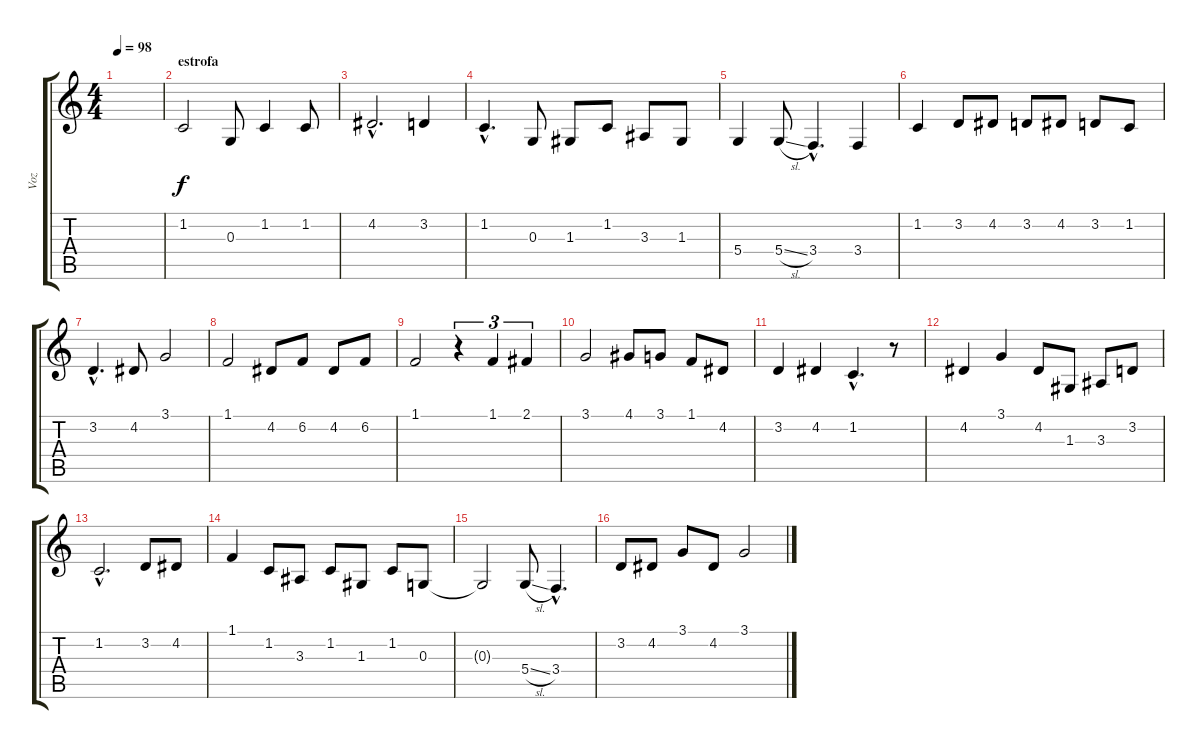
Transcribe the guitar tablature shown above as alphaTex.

\track ("Voz" "Voz") {instrument lead6voice}
\staff {score tabs}
\tuning (E4 B3 G3 D3 A2 E2) {hide}
\ts (4 4)
\tempo 98
\clef g2
\ks c
|
\section ("" "estrofa")
1.2.2 0.3.8 1.2.4 1.2.8 |
4.2{hac}.2{d} 3.2.4 |
1.2{hac}.4{d} 0.3.8 1.3.8 1.2.8 3.3.8 1.3.8 |
5.4.4 5.4{sl}.8 3.4{hac}.4{d} 3.4.4 |
1.2.4 3.2.8 4.2.8 3.2.8 4.2.8 3.2.8 1.2.8 |
3.2{hac}.4{d} 4.2.8 3.1.2 |
1.1.2 4.2.8 6.2.8 4.2.8 6.2.8 |
1.1.2 r.4{tu (3 2)} 1.1.4{tu (3 2)} 2.1.4{tu (3 2)} |
3.1.2 4.1.8 3.1.8 1.1.8 4.2.8 |
3.2.4 4.2.4 1.2{hac}.4{d} r.8 |
\section ("" "")
4.2.4 3.1.4 4.2.8 1.3.8 3.3.8 3.2.8 |
1.2{hac}.2{d} 3.2.8 4.2.8 |
1.1.4 1.2.8 3.3.8 1.2.8 1.3.8 1.2.8 0.3.8 |
0.3{t}.2 5.4{sl}.8 3.4{hac}.4{d} |
3.2.8 4.2.8 3.1.8 4.2.8 3.1.2
